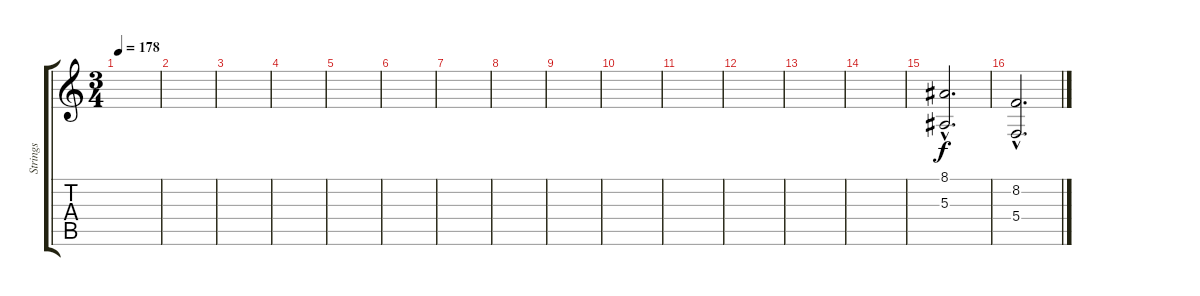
\track ("Strings" "Strings") {instrument stringensemble1}
\staff {score tabs}
\tuning (D4 A3 F3 C3 G2 D2) {hide}
\ts (3 4)
\tempo 178
\clef g2
\ks c
|
|
|
|
|
|
|
|
|
|
|
|
|
|
(8.1{hac} 5.3{hac}).2{d} |
(8.2{hac} 5.4{hac}).2{d}
